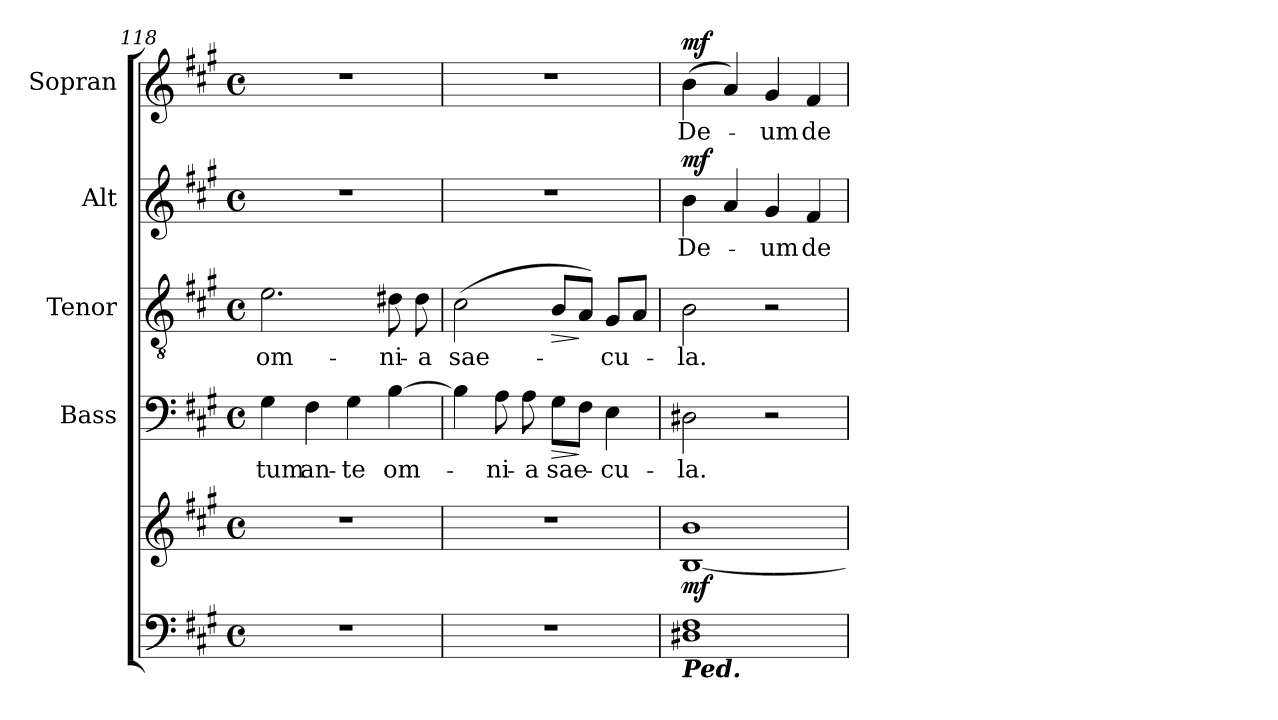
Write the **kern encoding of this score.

**kern	**kern	**dynam	**kern	**text	**dynam	**kern	**text	**dynam	**kern	**text	**dynam	**kern	**text	**dynam
*part5	*part5	*part5	*part4	*part4	*part4	*part3	*part3	*part3	*part2	*part2	*part2	*part1	*part1	*part1
*staff6	*staff5	*staff5/6	*staff4	*staff4	*staff4	*staff3	*staff3	*staff3	*staff2	*staff2	*staff2	*staff1	*staff1	*staff1
*	*	*	*I"Bass	*	*	*I"Tenor	*	*	*I"Alt	*	*	*I"Sopran	*	*
*	*	*	*I'B.	*	*	*I'T.	*	*	*I'A.	*	*	*I'S.	*	*
*clefF4	*clefG2	*	*clefF4	*	*	*clefGv2	*	*	*clefG2	*	*	*clefG2	*	*
*k[f#c#g#]	*k[f#c#g#]	*	*k[f#c#g#]	*	*	*k[f#c#g#]	*	*	*k[f#c#g#]	*	*	*k[f#c#g#]	*	*
*A:	*A:	*	*A:	*	*	*A:	*	*	*A:	*	*	*A:	*	*
*M4/4	*M4/4	*	*M4/4	*	*	*M4/4	*	*	*M4/4	*	*	*M4/4	*	*
*met(c)	*met(c)	*	*met(c)	*	*	*met(c)	*	*	*met(c)	*	*	*met(c)	*	*
=118	=118	=118	=118	=118	=118	=118	=118	=118	=118	=118	=118	=118	=118	=118
!	!	!	!	!LO:LY:b	!	!	!LO:LY:b	!	!	!	!	!	!	!
1r	1r	.	4G#\	-tum	.	2.e\	om-	.	1r	.	.	1r	.	.
!	!	!	!	!LO:LY:b	!	!	!	!	!	!	!	!	!	!
.	.	.	4F#\	an-	.	.	.	.	.	.	.	.	.	.
!	!	!	!	!LO:LY:b	!	!	!	!	!	!	!	!	!	!
.	.	.	4G#\	-te	.	.	.	.	.	.	.	.	.	.
!	!	!	!	!LO:LY:b	!	!	!LO:LY:b	!	!	!	!	!	!	!
.	.	.	[4B\	om-	.	8d#X\	-ni-	.	.	.	.	.	.	.
!	!	!	!	!	!	!	!LO:LY:b	!	!	!	!	!	!	!
.	.	.	.	.	.	8d#\	-a	.	.	.	.	.	.	.
=119	=119	=119	=119	=119	=119	=119	=119	=119	=119	=119	=119	=119	=119	=119
!	!	!	!	!	!	!	!LO:LY:b	!	!	!	!	!	!	!
1r	1r	.	4B\]	.	.	(>2c#\	sae-	.	1r	.	.	1r	.	.
!	!	!	!	!LO:LY:b	!	!	!	!	!	!	!	!	!	!
.	.	.	8A\	-ni-	.	.	.	.	.	.	.	.	.	.
!	!	!	!	!LO:LY:b	!	!	!	!	!	!	!	!	!	!
.	.	.	8A\	-a	.	.	.	.	.	.	.	.	.	.
!	!	!	!	!LO:LY:b	!LO:HP:b	!	!	!LO:HP:b	!	!	!	!	!	!
.	.	.	8G#\L	sae-	>	8B/L	.	>	.	.	.	.	.	.
.	.	.	8F#\J	.	]	8A/J)	.	]	.	.	.	.	.	.
!	!	!	!	!LO:LY:b	!	!	!LO:LY:b	!	!	!	!	!	!	!
.	.	.	4E\	-cu-	.	8G#/L	-cu-	.	.	.	.	.	.	.
.	.	.	.	.	.	8A/J	.	.	.	.	.	.	.	.
=120	=120	=120	=120	=120	=120	=120	=120	=120	=120	=120	=120	=120	=120	=120
*^	*^	*	*	*	*	*	*	*	*	*	*	*	*	*
!LO:TX:b:Bi:t=Ped.	!	!	!	!	!	!	!	!	!	!	!	!	!	!	!	!
!	!	!	!	!LO:DY:b	!	!LO:LY:b	!	!	!LO:LY:b	!	!	!LO:LY:b	!LO:DY:a	!	!LO:LY:b	!LO:DY:a
1F#	1D#X	1b	[<1B	mf	2D#X\	-la.	.	2B\	-la.	.	4b\	De-	mf	(>4b\	De-	mf
.	.	.	.	.	.	.	.	.	.	.	4a/	.	.	4a/)	.	.
!	!	!	!	!	!	!	!	!	!	!	!	!LO:LY:b	!	!	!LO:LY:b	!
.	.	.	.	.	2r	.	.	2r	.	.	4g#/	-um	.	4g#/	-um	.
!	!	!	!	!	!	!	!	!	!	!	!	!LO:LY:b	!	!	!LO:LY:b	!
.	.	.	.	.	.	.	.	.	.	.	4f#/	de	.	4f#/	de	.
*v	*v	*	*	*	*	*	*	*	*	*	*	*	*	*	*	*
*	*v	*v	*	*	*	*	*	*	*	*	*	*	*	*	*
=	=	=	=	=	=	=	=	=	=	=	=	=	=	=
*-	*-	*-	*-	*-	*-	*-	*-	*-	*-	*-	*-	*-	*-	*-
